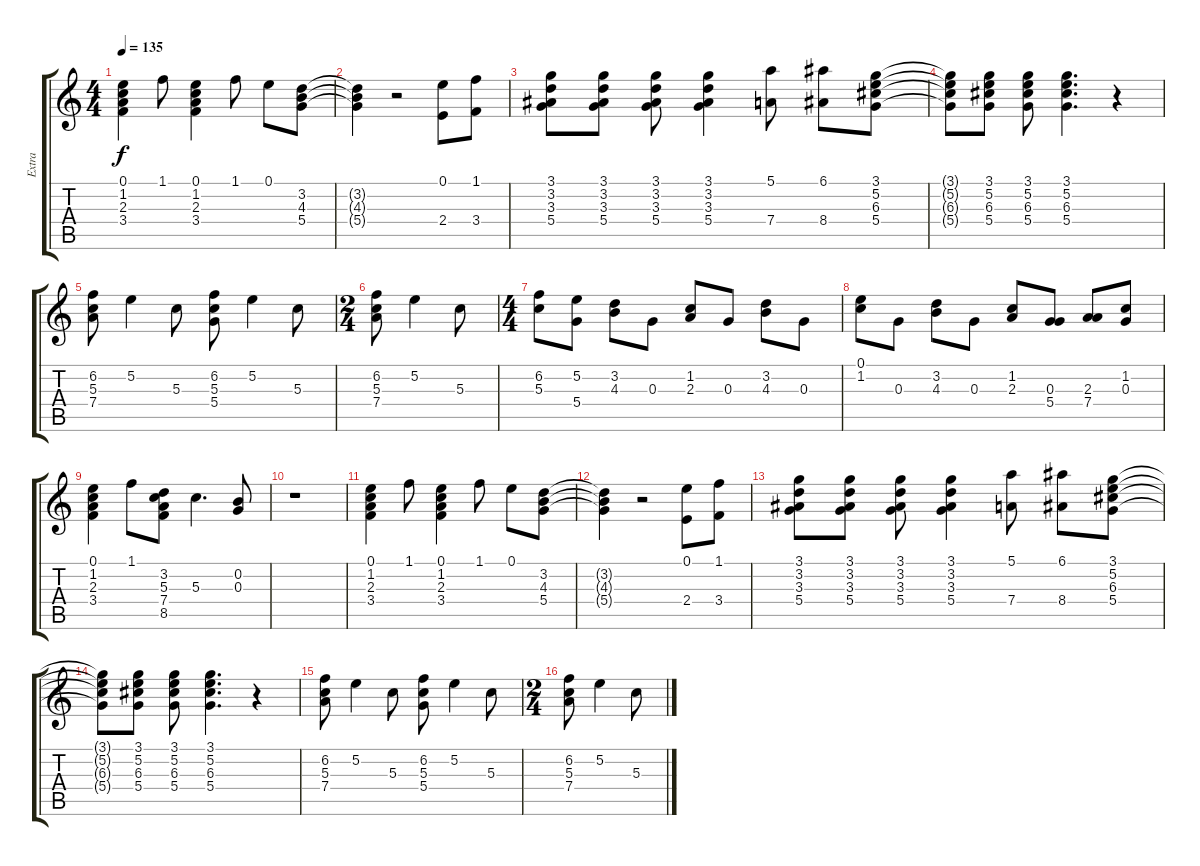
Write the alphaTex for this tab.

\track ("Extra" "Extra") {instrument acousticguitarsteel}
\staff {score tabs}
\tuning (E4 B3 G3 D3 A2 E2) {hide}
\ts (4 4)
\tempo 135
\clef g2
\ks c
(0.1 1.2 2.3 3.4).4{dy f} 1.1.8 (0.1 1.2 2.3 3.4).4 1.1.8 0.1.8 (3.2 4.3 5.4).8 |
(3.2{t} 4.3{t} 5.4{t}).4 r.2 (0.1 2.4).8 (1.1 3.4).8 |
(3.1 3.2 3.3 5.4).8 (3.1 3.2 3.3 5.4).8 (3.1 3.2 3.3 5.4).8 (3.1 3.2 3.3 5.4).4 (5.1 7.4).8 (6.1 8.4).8 (3.1 5.2 6.3 5.4).8 |
(3.1{t} 5.2{t} 6.3{t} 5.4{t}).8 (3.1 5.2 6.3 5.4).8 (3.1 5.2 6.3 5.4).8 (3.1 5.2 6.3 5.4).4{d} r.4 |
(6.2 5.3 7.4).8 5.2.4 5.3.8 (6.2 5.3 5.4).8 5.2.4 5.3.8 |
\ts (2 4)
(6.2 5.3 7.4).8 5.2.4 5.3.8 |
\ts (4 4)
(6.2 5.3).8 (5.2 5.4).8 (3.2 4.3).8 0.3.8 (1.2 2.3).8 0.3.8 (3.2 4.3).8 0.3.8 |
(0.1 1.2).8 0.3.8 (3.2 4.3).8 0.3.8 (1.2 2.3).8 (0.3 5.4).8 (2.3 7.4).8 (1.2 0.3).8 |
(0.1 1.2 2.3 3.4).4 1.1.8 (3.2 5.3 7.4 8.5).8 5.3.4{d} (0.2 0.3).8 |
r.1 |
(0.1 1.2 2.3 3.4).4 1.1.8 (0.1 1.2 2.3 3.4).4 1.1.8 0.1.8 (3.2 4.3 5.4).8 |
(3.2{t} 4.3{t} 5.4{t}).4 r.2 (0.1 2.4).8 (1.1 3.4).8 |
(3.1 3.2 3.3 5.4).8 (3.1 3.2 3.3 5.4).8 (3.1 3.2 3.3 5.4).8 (3.1 3.2 3.3 5.4).4 (5.1 7.4).8 (6.1 8.4).8 (3.1 5.2 6.3 5.4).8 |
(3.1{t} 5.2{t} 6.3{t} 5.4{t}).8 (3.1 5.2 6.3 5.4).8 (3.1 5.2 6.3 5.4).8 (3.1 5.2 6.3 5.4).4{d} r.4 |
(6.2 5.3 7.4).8 5.2.4 5.3.8 (6.2 5.3 5.4).8 5.2.4 5.3.8 |
\ts (2 4)
(6.2 5.3 7.4).8 5.2.4 5.3.8
